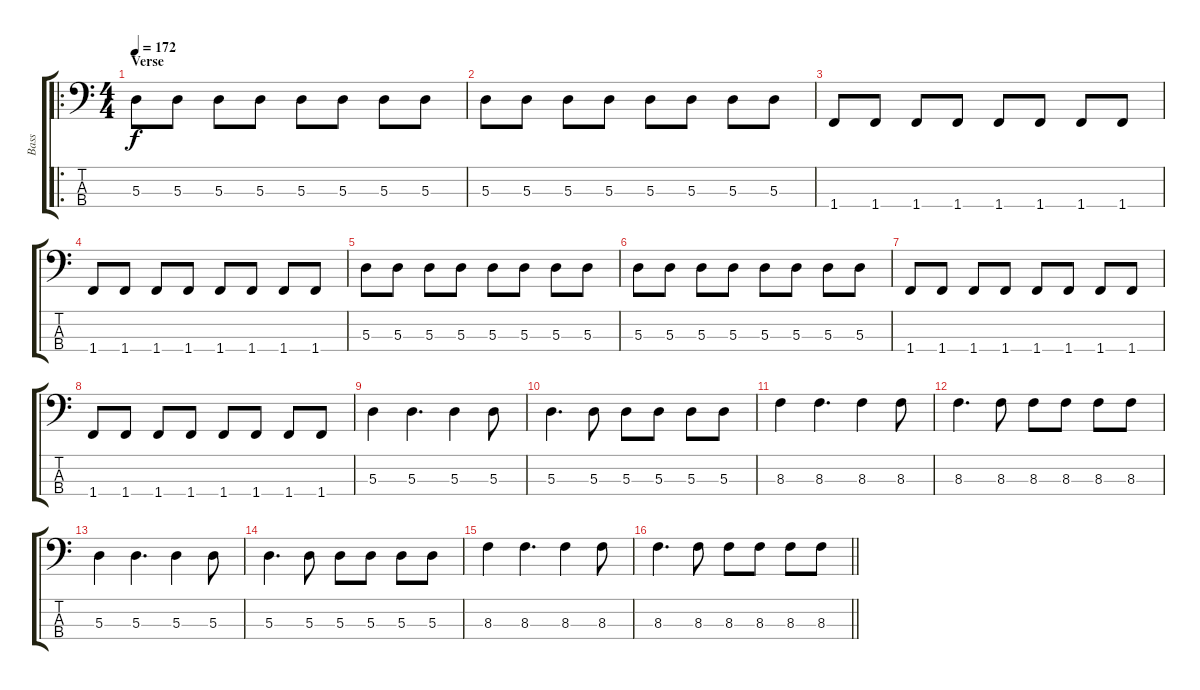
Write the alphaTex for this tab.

\track ("Bass" "Bass") {instrument electricbassfinger}
\staff {score tabs}
\tuning (G2 D2 A1 E1) {hide}
\ro
\ts (4 4)
\section ("" "Verse")
\tempo 172
\clef f4
\ks c
5.3.8{dy f} 5.3.8 5.3.8 5.3.8 5.3.8 5.3.8 5.3.8 5.3.8 |
5.3.8 5.3.8 5.3.8 5.3.8 5.3.8 5.3.8 5.3.8 5.3.8 |
1.4.8 1.4.8 1.4.8 1.4.8 1.4.8 1.4.8 1.4.8 1.4.8 |
1.4.8 1.4.8 1.4.8 1.4.8 1.4.8 1.4.8 1.4.8 1.4.8 |
5.3.8 5.3.8 5.3.8 5.3.8 5.3.8 5.3.8 5.3.8 5.3.8 |
5.3.8 5.3.8 5.3.8 5.3.8 5.3.8 5.3.8 5.3.8 5.3.8 |
1.4.8 1.4.8 1.4.8 1.4.8 1.4.8 1.4.8 1.4.8 1.4.8 |
1.4.8 1.4.8 1.4.8 1.4.8 1.4.8 1.4.8 1.4.8 1.4.8 |
5.3.4 5.3.4{d} 5.3.4 5.3.8 |
5.3.4{d} 5.3.8 5.3.8 5.3.8 5.3.8 5.3.8 |
8.3.4 8.3.4{d} 8.3.4 8.3.8 |
8.3.4{d} 8.3.8 8.3.8 8.3.8 8.3.8 8.3.8 |
5.3.4 5.3.4{d} 5.3.4 5.3.8 |
5.3.4{d} 5.3.8 5.3.8 5.3.8 5.3.8 5.3.8 |
8.3.4 8.3.4{d} 8.3.4 8.3.8 |
\barLineRight lightlight
8.3.4{d} 8.3.8 8.3.8 8.3.8 8.3.8 8.3.8
